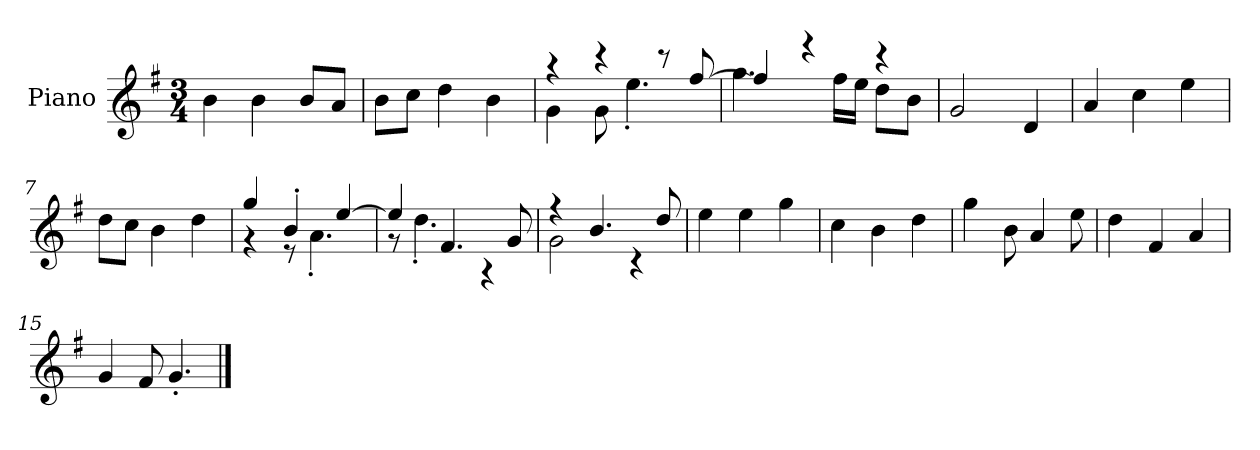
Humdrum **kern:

**kern
*part1
*staff1
*I"Piano
*I'P-no
*clefG2
*k[f#]
*M3/4
*MM174
=1
4b\
4b\
8b/L
8a/J
=2
8b\L
8cc\J
4dd\
4b\
=3
*^
4r	4g\
4r	8g\
.	4.ee'\
8r	.
[8ff#/	.
=4	=4
4ff#/]	4.gg\
4r	.
.	16ff#\LL
.	16ee\JJ
4r	8dd\L
.	8b\J
*v	*v
=5
2g/
4d/
=6
4a/
4cc\
4ee\
=7
8dd\L
8cc\J
4b\
4dd\
=8
*^
4gg/	4r
4b'/	8r
.	4.a'\
[4ee/	.
!!LO:LB:g=z	!!
=9	=9
4ee/]	8r
.	4.dd'\
4.f#/	.
.	4r
8g/	.
=10	=10
4r	2g\
4.b/	.
.	4r
8dd/	.
*v	*v
=11
4ee\
4ee\
4gg\
=12
4cc\
4b\
4dd\
=13
4gg\
8b\
4a/
8ee\
=14
4dd\
4f#/
4a/
=15
4g/
8f#/
4.g'/
==
*-
